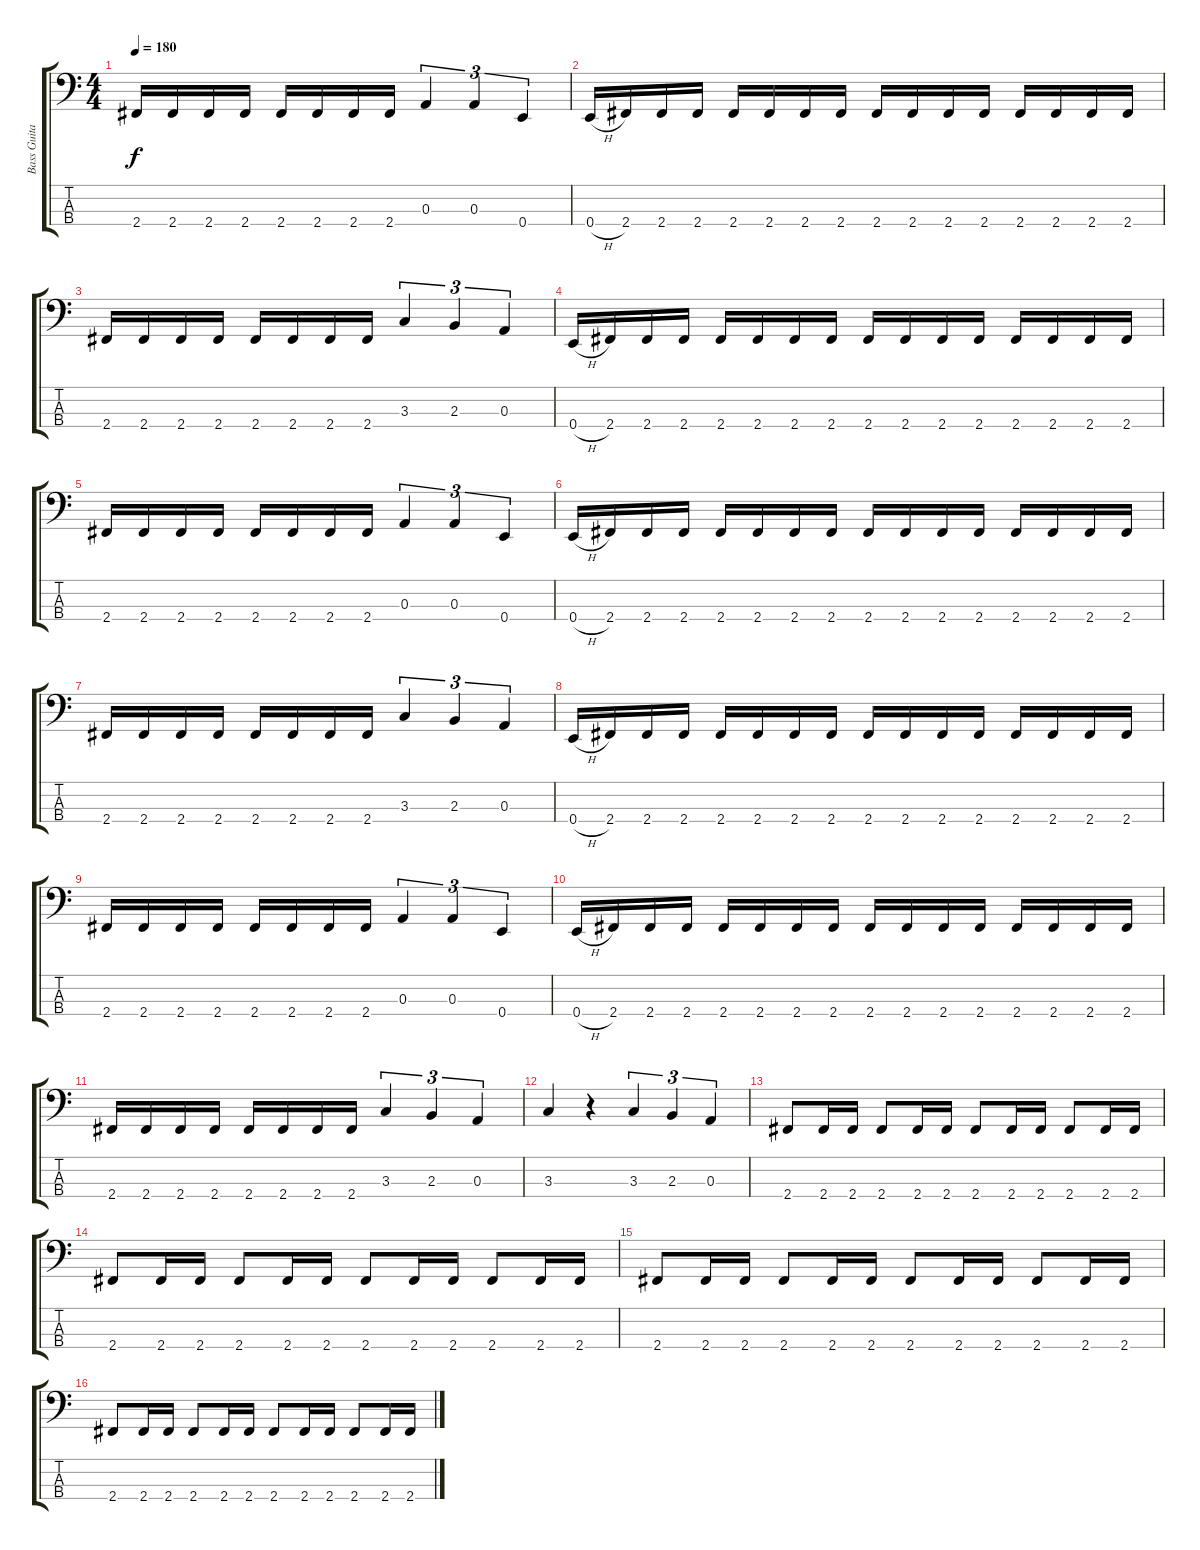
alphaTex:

\track ("Bass Guitar" "Bass Guita") {instrument electricbasspick}
\staff {score tabs}
\tuning (G2 D2 A1 E1) {hide}
\ts (4 4)
\tempo 180
\clef f4
\ks c
2.4.16{dy f} 2.4.16 2.4.16 2.4.16 2.4.16 2.4.16 2.4.16 2.4.16 0.3.4{tu (3 2)} 0.3.4{tu (3 2)} 0.4.4{tu (3 2)} |
0.4{h}.16 2.4.16 2.4.16 2.4.16 2.4.16 2.4.16 2.4.16 2.4.16 2.4.16 2.4.16 2.4.16 2.4.16 2.4.16 2.4.16 2.4.16 2.4.16 |
2.4.16 2.4.16 2.4.16 2.4.16 2.4.16 2.4.16 2.4.16 2.4.16 3.3.4{tu (3 2)} 2.3.4{tu (3 2)} 0.3.4{tu (3 2)} |
0.4{h}.16 2.4.16 2.4.16 2.4.16 2.4.16 2.4.16 2.4.16 2.4.16 2.4.16 2.4.16 2.4.16 2.4.16 2.4.16 2.4.16 2.4.16 2.4.16 |
2.4.16 2.4.16 2.4.16 2.4.16 2.4.16 2.4.16 2.4.16 2.4.16 0.3.4{tu (3 2)} 0.3.4{tu (3 2)} 0.4.4{tu (3 2)} |
0.4{h}.16 2.4.16 2.4.16 2.4.16 2.4.16 2.4.16 2.4.16 2.4.16 2.4.16 2.4.16 2.4.16 2.4.16 2.4.16 2.4.16 2.4.16 2.4.16 |
2.4.16 2.4.16 2.4.16 2.4.16 2.4.16 2.4.16 2.4.16 2.4.16 3.3.4{tu (3 2)} 2.3.4{tu (3 2)} 0.3.4{tu (3 2)} |
0.4{h}.16 2.4.16 2.4.16 2.4.16 2.4.16 2.4.16 2.4.16 2.4.16 2.4.16 2.4.16 2.4.16 2.4.16 2.4.16 2.4.16 2.4.16 2.4.16 |
2.4.16 2.4.16 2.4.16 2.4.16 2.4.16 2.4.16 2.4.16 2.4.16 0.3.4{tu (3 2)} 0.3.4{tu (3 2)} 0.4.4{tu (3 2)} |
0.4{h}.16 2.4.16 2.4.16 2.4.16 2.4.16 2.4.16 2.4.16 2.4.16 2.4.16 2.4.16 2.4.16 2.4.16 2.4.16 2.4.16 2.4.16 2.4.16 |
2.4.16 2.4.16 2.4.16 2.4.16 2.4.16 2.4.16 2.4.16 2.4.16 3.3.4{tu (3 2)} 2.3.4{tu (3 2)} 0.3.4{tu (3 2)} |
3.3.4 r.4 3.3.4{tu (3 2)} 2.3.4{tu (3 2)} 0.3.4{tu (3 2)} |
2.4.8 2.4.16 2.4.16 2.4.8 2.4.16 2.4.16 2.4.8 2.4.16 2.4.16 2.4.8 2.4.16 2.4.16 |
2.4.8 2.4.16 2.4.16 2.4.8 2.4.16 2.4.16 2.4.8 2.4.16 2.4.16 2.4.8 2.4.16 2.4.16 |
2.4.8 2.4.16 2.4.16 2.4.8 2.4.16 2.4.16 2.4.8 2.4.16 2.4.16 2.4.8 2.4.16 2.4.16 |
2.4.8 2.4.16 2.4.16 2.4.8 2.4.16 2.4.16 2.4.8 2.4.16 2.4.16 2.4.8 2.4.16 2.4.16
